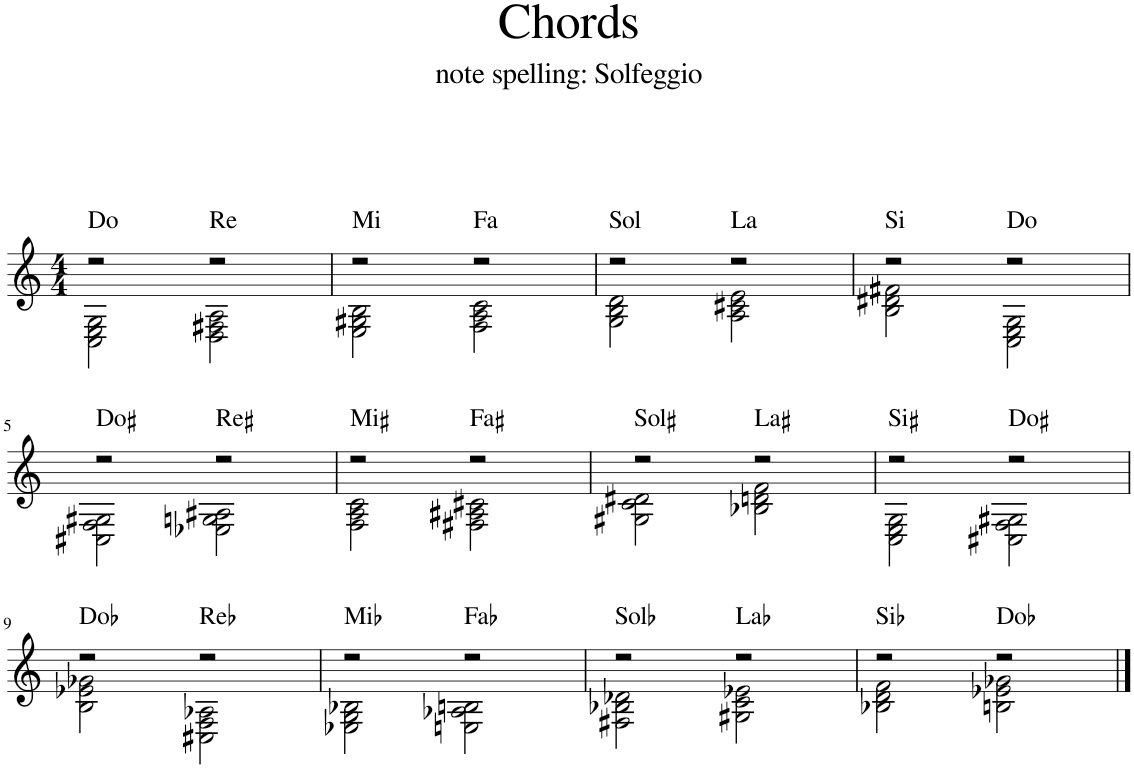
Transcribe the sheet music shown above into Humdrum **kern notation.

**kern	**harte
*part1	*part1
*staff1	*
*I"Piano	*
*I'Pno.	*
*clefG2	*
*k[]	*
*M4/4	*
=1	=1
*^	*
2r	2C\ 2E\ 2G\	C:maj
2r	2D\ 2F#X\ 2A\	D:maj
=2	=2	=2
2r	2E\ 2G#X\ 2B\	E:maj
2r	2F\ 2A\ 2c\	F:maj
=3	=3	=3
2r	2G\ 2B\ 2d\	G:maj
2r	2A\ 2c#X\ 2e\	A:maj
=4	=4	=4
2r	2B\ 2d#X\ 2f#X\	B:maj
2r	2C\ 2E\ 2G\	C:maj
!!LO:LB:g=z	!!
=5	=5	=5
2r	2C#X\ 2F\ 2G#X\	C#:maj
2r	2E-X\ 2Gn\ 2A#X\	D#:maj
=6	=6	=6
2r	2F\ 2A\ 2c\	E#:maj
2r	2F#X\ 2A#X\ 2c#X\	F#:maj
=7	=7	=7
2r	2G#X\ 2c\ 2d#X\	G#:maj
2r	2B-X\ 2dn\ 2f\	A#:maj
=8	=8	=8
2r	2C\ 2E\ 2G\	B#:maj
2r	2C#X\ 2F\ 2G#X\	C#:maj
!!LO:LB:g=z	!!
=9	=9	=9
2r	2B\ 2e-X\ 2g-X\	Cb:maj
2r	2C#X\ 2F\ 2A-X\	Db:maj
=10	=10	=10
2r	2E-X\ 2G\ 2B-X\	Eb:maj
2r	2En\ 2A-X\ 2Bn\	Fb:maj
=11	=11	=11
2r	2F#X\ 2B-X\ 2d-X\	Gb:maj
2r	2G#X\ 2c\ 2e-X\	Ab:maj
=12	=12	=12
2r	2B-X\ 2d\ 2f\	Bb:maj
2r	2Bn\ 2e-X\ 2g-X\	Cb:maj
*v	*v	*
==	==
*-	*-
